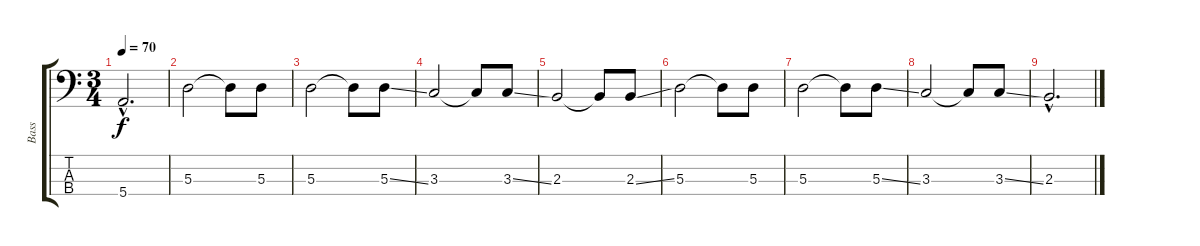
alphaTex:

\track ("Bass" "Bass") {instrument slapbass2}
\staff {score tabs}
\tuning (G2 D2 A1 E1) {hide}
\ts (3 4)
\tempo 70
\clef f4
\ks c
5.4{hac}.2{d dy f} |
5.3.2 5.3{t}.8 5.3.8 |
5.3.2 5.3{t}.8 5.3{ss}.8 |
3.3.2 3.3{t}.8 3.3{ss}.8 |
2.3.2 2.3{t}.8 2.3{ss}.8 |
5.3.2 5.3{t}.8 5.3.8 |
5.3.2 5.3{t}.8 5.3{ss}.8 |
3.3.2 3.3{t}.8 3.3{ss}.8 |
2.3{hac}.2{d}
